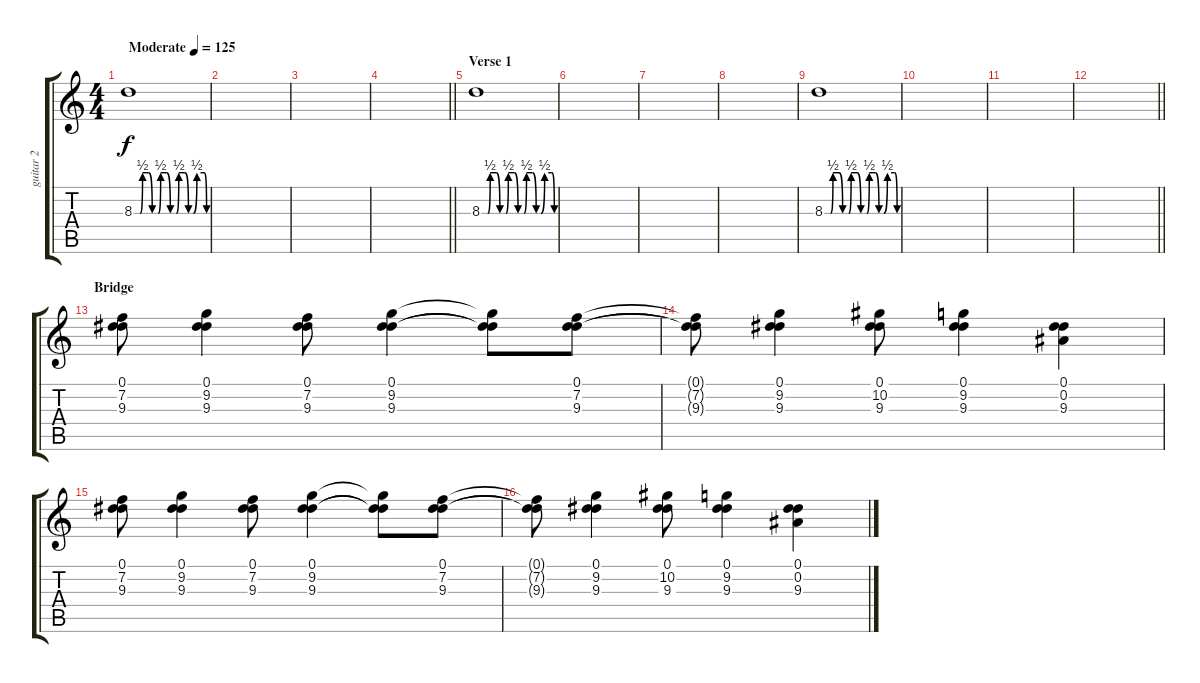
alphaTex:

\track ("guitar 2" "guitar 2") {instrument electricguitarclean}
\staff {score tabs}
\tuning (Eb4 Bb3 Gb3 Db3 Ab2 Eb2) {hide}
\ts (4 4)
\tempo (125 "Moderate")
\clef g2
\ks c
8.3{be (custom 0 0 5 0 7 2 12 2 15 0 20 0 22 2 27 2 30 0 35 0 37 2 42 2 45 0 49 0 52 2 58 2 60 0)}.1{dy f volume 13 instrument electricguitarclean} |
|
|
\barLineRight lightlight
|
\section ("" "Verse 1")
8.3{be (custom 0 0 5 0 7 2 12 2 15 0 20 0 22 2 27 2 30 0 35 0 37 2 42 2 45 0 49 0 52 2 58 2 60 0)}.1 |
|
|
|
8.3{be (custom 0 0 5 0 7 2 12 2 15 0 20 0 22 2 27 2 30 0 35 0 37 2 42 2 45 0 49 0 52 2 58 2 60 0)}.1 |
|
|
\barLineRight lightlight
|
\section ("" "Bridge")
(0.1 7.2 9.3).8{balance 2 instrument electricguitarclean} (0.1 9.2 9.3).4 (0.1 7.2 9.3).8 (0.1 9.2 9.3).4 (0.1{t} 9.2{t} 9.3{t}).8 (0.1 7.2 9.3).8 |
(0.1{t} 7.2{t} 9.3{t}).8 (0.1 9.2 9.3).4 (0.1 10.2 9.3).8 (0.1 9.2 9.3).4 (0.1 0.2 9.3).4 |
(0.1 7.2 9.3).8 (0.1 9.2 9.3).4 (0.1 7.2 9.3).8 (0.1 9.2 9.3).4 (0.1{t} 9.2{t} 9.3{t}).8 (0.1 7.2 9.3).8 |
(0.1{t} 7.2{t} 9.3{t}).8 (0.1 9.2 9.3).4 (0.1 10.2 9.3).8 (0.1 9.2 9.3).4 (0.1 0.2 9.3).4
